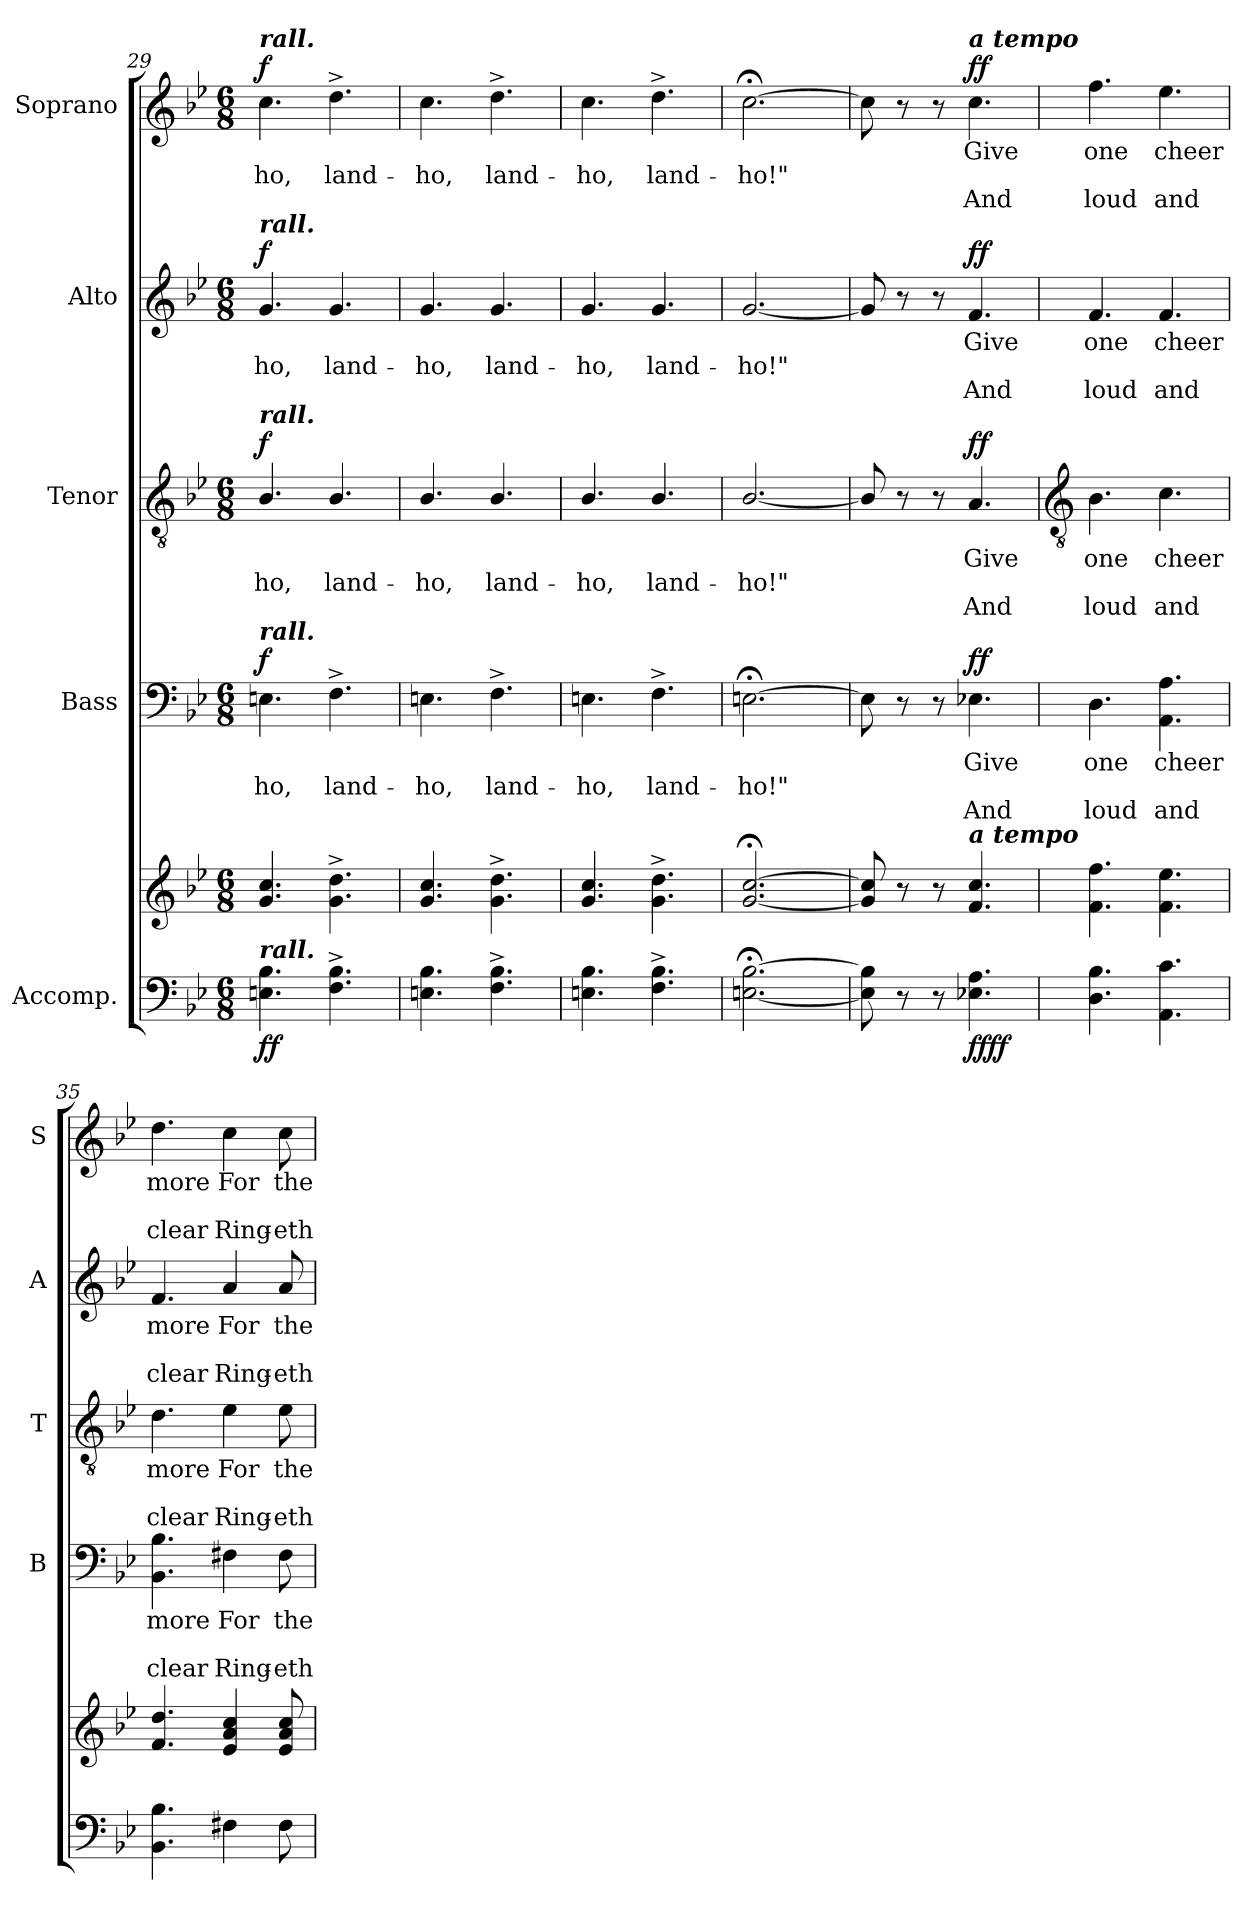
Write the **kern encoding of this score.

**kern	**kern	**dynam	**kern	**text	**text	**text	**dynam	**kern	**text	**text	**text	**dynam	**kern	**text	**text	**text	**dynam	**kern	**text	**text	**text	**dynam
*part5	*part5	*part5	*part4	*part4	*part4	*part4	*part4	*part3	*part3	*part3	*part3	*part3	*part2	*part2	*part2	*part2	*part2	*part1	*part1	*part1	*part1	*part1
*staff6	*staff5	*staff5/6	*staff4	*staff4	*staff4	*staff4	*staff4	*staff3	*staff3	*staff3	*staff3	*staff3	*staff2	*staff2	*staff2	*staff2	*staff2	*staff1	*staff1	*staff1	*staff1	*staff1
*I"Accomp.	*	*	*I"Bass	*	*	*	*	*I"Tenor	*	*	*	*	*I"Alto	*	*	*	*	*I"Soprano	*	*	*	*
*	*	*	*I'B	*	*	*	*	*I'T	*	*	*	*	*I'A	*	*	*	*	*I'S	*	*	*	*
*clefF4	*clefG2	*	*clefF4	*	*	*	*	*clefGv2	*	*	*	*	*clefG2	*	*	*	*	*clefG2	*	*	*	*
*k[b-e-]	*k[b-e-]	*	*k[b-e-]	*	*	*	*	*k[b-e-]	*	*	*	*	*k[b-e-]	*	*	*	*	*k[b-e-]	*	*	*	*
*B-:	*B-:	*	*B-:	*	*	*	*	*B-:	*	*	*	*	*B-:	*	*	*	*	*B-:	*	*	*	*
*M6/8	*M6/8	*	*M6/8	*	*	*	*	*M6/8	*	*	*	*	*M6/8	*	*	*	*	*M6/8	*	*	*	*
=29	=29	=29	=29	=29	=29	=29	=29	=29	=29	=29	=29	=29	=29	=29	=29	=29	=29	=29	=29	=29	=29	=29
!	!	!	!	!	!	!	!	!	!	!	!	!	!	!	!	!	!	!LO:TX:a:Bi:t=rall.	!	!	!	!
!	!	!	!	!	!	!	!	!	!	!	!	!	!LO:TX:a:Bi:t=rall.	!	!	!	!	!	!	!	!	!
!	!	!	!	!	!	!	!	!LO:TX:a:Bi:t=rall.	!	!	!	!	!	!	!	!	!	!	!	!	!	!
!	!	!	!LO:TX:a:Bi:t=rall.	!	!	!	!	!	!	!	!	!	!	!	!	!	!	!	!	!	!	!
!LO:TX:a:Bi:t=rall.	!	!	!	!	!	!	!	!	!	!	!	!	!	!	!	!	!	!	!	!	!	!
!	!	!LO:DY:b=2	!	!	!LO:LY:b	!	!	!	!	!LO:LY:b	!	!	!	!	!LO:LY:b	!	!	!	!	!LO:LY:b	!	!
!	!	!LO:DY:n=1:b	!	!	!	!	!LO:DY:b	!	!	!	!	!LO:DY:b	!	!	!	!	!LO:DY:b	!	!	!	!	!LO:DY:b
4.En 4.B-	4.g 4.cc	f f	4.En	.	ho,	.	f	4.B-/	.	ho,	.	f	4.g	.	ho,	.	f	4.cc	.	ho,	.	f
!	!	!	!	!	!LO:LY:b	!	!	!	!	!LO:LY:b	!	!	!	!	!LO:LY:b	!	!	!	!	!LO:LY:b	!	!
4.F^ 4.B-^	4.g^ 4.dd^	.	4.F^	.	land-	.	.	4.B-/	.	land-	.	.	4.g	.	land-	.	.	4.dd^	.	land-	.	.
=30	=30	=30	=30	=30	=30	=30	=30	=30	=30	=30	=30	=30	=30	=30	=30	=30	=30	=30	=30	=30	=30	=30
!	!	!	!	!	!LO:LY:b	!	!	!	!	!LO:LY:b	!	!	!	!	!LO:LY:b	!	!	!	!	!LO:LY:b	!	!
4.En 4.B-	4.g 4.cc	.	4.En	.	-ho,	.	.	4.B-/	.	-ho,	.	.	4.g	.	-ho,	.	.	4.cc	.	-ho,	.	.
!	!	!	!	!	!LO:LY:b	!	!	!	!	!LO:LY:b	!	!	!	!	!LO:LY:b	!	!	!	!	!LO:LY:b	!	!
4.F^ 4.B-^	4.g^ 4.dd^	.	4.F^	.	land-	.	.	4.B-/	.	land-	.	.	4.g	.	land-	.	.	4.dd^	.	land-	.	.
=31	=31	=31	=31	=31	=31	=31	=31	=31	=31	=31	=31	=31	=31	=31	=31	=31	=31	=31	=31	=31	=31	=31
!	!	!	!	!	!LO:LY:b	!	!	!	!	!LO:LY:b	!	!	!	!	!LO:LY:b	!	!	!	!	!LO:LY:b	!	!
4.En 4.B-	4.g 4.cc	.	4.En	.	-ho,	.	.	4.B-/	.	-ho,	.	.	4.g	.	-ho,	.	.	4.cc	.	-ho,	.	.
!	!	!	!	!	!LO:LY:b	!	!	!	!	!LO:LY:b	!	!	!	!	!LO:LY:b	!	!	!	!	!LO:LY:b	!	!
4.F^ 4.B-^	4.g^ 4.dd^	.	4.F^	.	land-	.	.	4.B-/	.	land-	.	.	4.g	.	land-	.	.	4.dd^	.	land-	.	.
=32	=32	=32	=32	=32	=32	=32	=32	=32	=32	=32	=32	=32	=32	=32	=32	=32	=32	=32	=32	=32	=32	=32
!	!	!	!	!	!LO:LY:b	!	!	!	!	!LO:LY:b	!	!	!	!	!LO:LY:b	!	!	!	!	!LO:LY:b	!	!
[2.En; [2.B-;	[2.g;< [2.cc;<	.	[2.En;<	.	-ho!"	.	.	[2.B-/	.	-ho!"	.	.	[2.g	.	-ho!"	.	.	[2.cc;<	.	-ho!"	.	.
=33	=33	=33	=33	=33	=33	=33	=33	=33	=33	=33	=33	=33	=33	=33	=33	=33	=33	=33	=33	=33	=33	=33
8E] 8B-]	8g] 8cc]	.	8E]	.	.	.	.	8B-/]	.	.	.	.	8g]	.	.	.	.	8cc]	.	.	.	.
8r	8r	.	8r	.	.	.	.	8r	.	.	.	.	8r	.	.	.	.	8r	.	.	.	.
8r	8r	.	8r	.	.	.	.	8r	.	.	.	.	8r	.	.	.	.	8r	.	.	.	.
!	!	!	!	!	!	!	!	!	!	!	!	!	!	!	!	!	!	!LO:TX:a:Bi:t=a tempo	!	!	!	!
!	!LO:TX:a:Bi:t=a tempo	!	!	!	!	!	!	!	!	!	!	!	!	!	!	!	!	!	!	!	!	!
!	!	!LO:DY:b=2	!	!LO:LY:b	!	!LO:LY:b	!	!	!LO:LY:b	!	!LO:LY:b	!	!	!LO:LY:b	!	!LO:LY:b	!	!	!LO:LY:b	!	!LO:LY:b	!
!	!	!LO:DY:n=1:b	!	!	!	!	!LO:DY:b	!	!	!	!	!LO:DY:b	!	!	!	!	!LO:DY:b	!	!	!	!	!LO:DY:b
4.E-X 4.A	4.f 4.cc	ff ff	4.E-X	Give	.	And	ff	4.A	Give	.	And	ff	4.f	Give	.	And	ff	4.cc	Give	.	And	ff
!!LO:LB:g=z
=34	=34	=34	=34	=34	=34	=34	=34	=34	=34	=34	=34	=34	=34	=34	=34	=34	=34	=34	=34	=34	=34	=34
*	*	*	*	*	*	*	*	*clefGv2	*	*	*	*	*	*	*	*	*	*	*	*	*	*
!	!	!	!	!LO:LY:b	!	!LO:LY:b	!	!	!LO:LY:b	!	!LO:LY:b	!	!	!LO:LY:b	!	!LO:LY:b	!	!	!LO:LY:b	!	!LO:LY:b	!
4.D 4.B-	4.f 4.ff	.	4.D	one	.	loud	.	4.B-	one	.	loud	.	4.f	one	.	loud	.	4.ff	one	.	loud	.
!	!	!	!	!LO:LY:b	!	!LO:LY:b	!	!	!LO:LY:b	!	!LO:LY:b	!	!	!LO:LY:b	!	!LO:LY:b	!	!	!LO:LY:b	!	!LO:LY:b	!
4.AA 4.c	4.f 4.ee-	.	4.AA 4.A	cheer	.	and	.	4.c	cheer	.	and	.	4.f	cheer	.	and	.	4.ee-	cheer	.	and	.
=35	=35	=35	=35	=35	=35	=35	=35	=35	=35	=35	=35	=35	=35	=35	=35	=35	=35	=35	=35	=35	=35	=35
!	!	!	!	!LO:LY:b	!	!LO:LY:b	!	!	!LO:LY:b	!	!LO:LY:b	!	!	!LO:LY:b	!	!LO:LY:b	!	!	!LO:LY:b	!	!LO:LY:b	!
4.BB- 4.B-	4.f 4.dd	.	4.BB- 4.B-	more	.	clear	.	4.d	more	.	clear	.	4.f	more	.	clear	.	4.dd	more	.	clear	.
!	!	!	!	!LO:LY:b	!	!LO:LY:b	!	!	!LO:LY:b	!	!LO:LY:b	!	!	!LO:LY:b	!	!LO:LY:b	!	!	!LO:LY:b	!	!LO:LY:b	!
4F#X	4e- 4a 4cc	.	4F#X	For	.	Ring-	.	4e-	For	.	Ring-	.	4a	For	.	Ring-	.	4cc	For	.	Ring-	.
!	!	!	!	!LO:LY:b	!	!LO:LY:b	!	!	!LO:LY:b	!	!LO:LY:b	!	!	!LO:LY:b	!	!LO:LY:b	!	!	!LO:LY:b	!	!LO:LY:b	!
8F#	8e- 8a 8cc	.	8F#	-the	.	eth	.	8e-	-the	.	eth	.	8a	-the	.	eth	.	8cc	-the	.	eth	.
=	=	=	=	=	=	=	=	=	=	=	=	=	=	=	=	=	=	=	=	=	=	=
*-	*-	*-	*-	*-	*-	*-	*-	*-	*-	*-	*-	*-	*-	*-	*-	*-	*-	*-	*-	*-	*-	*-
